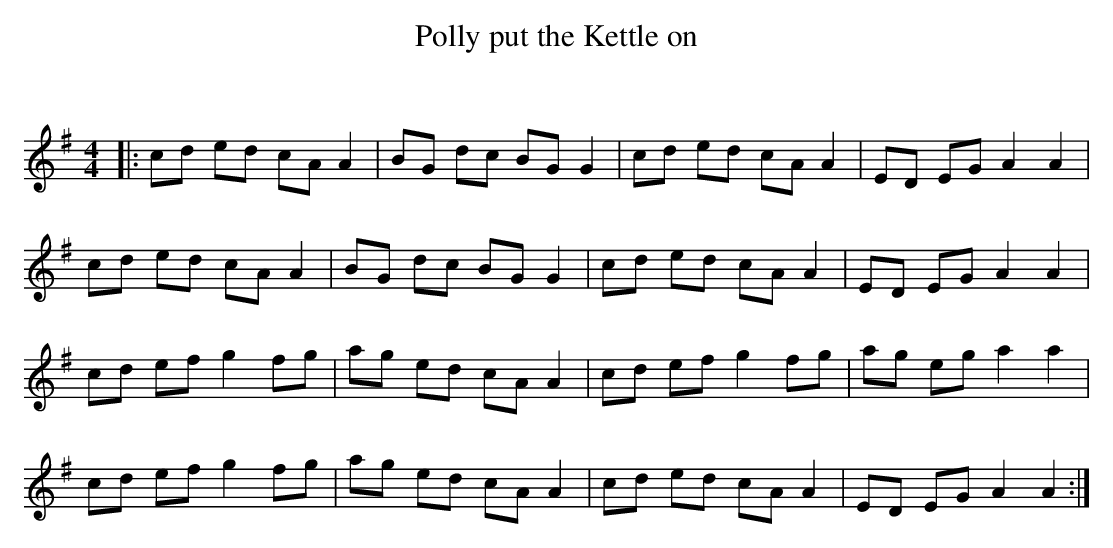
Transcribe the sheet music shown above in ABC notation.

X:1
T: Polly put the Kettle on
C:
Q: 232
K:G
M:4/4
L:1/8
|:cd ed cA A2|BG dc BG G2|cd ed cA A2|ED EG A2 A2|
cd ed cA A2|BG dc BG G2|cd ed cA A2|ED EG A2 A2|
cd ef g2 fg|ag ed cA A2|cd ef g2 fg|ag eg a2 a2|
cd ef g2 fg|ag ed cA A2|cd ed cA A2|ED EG A2 A2:|
